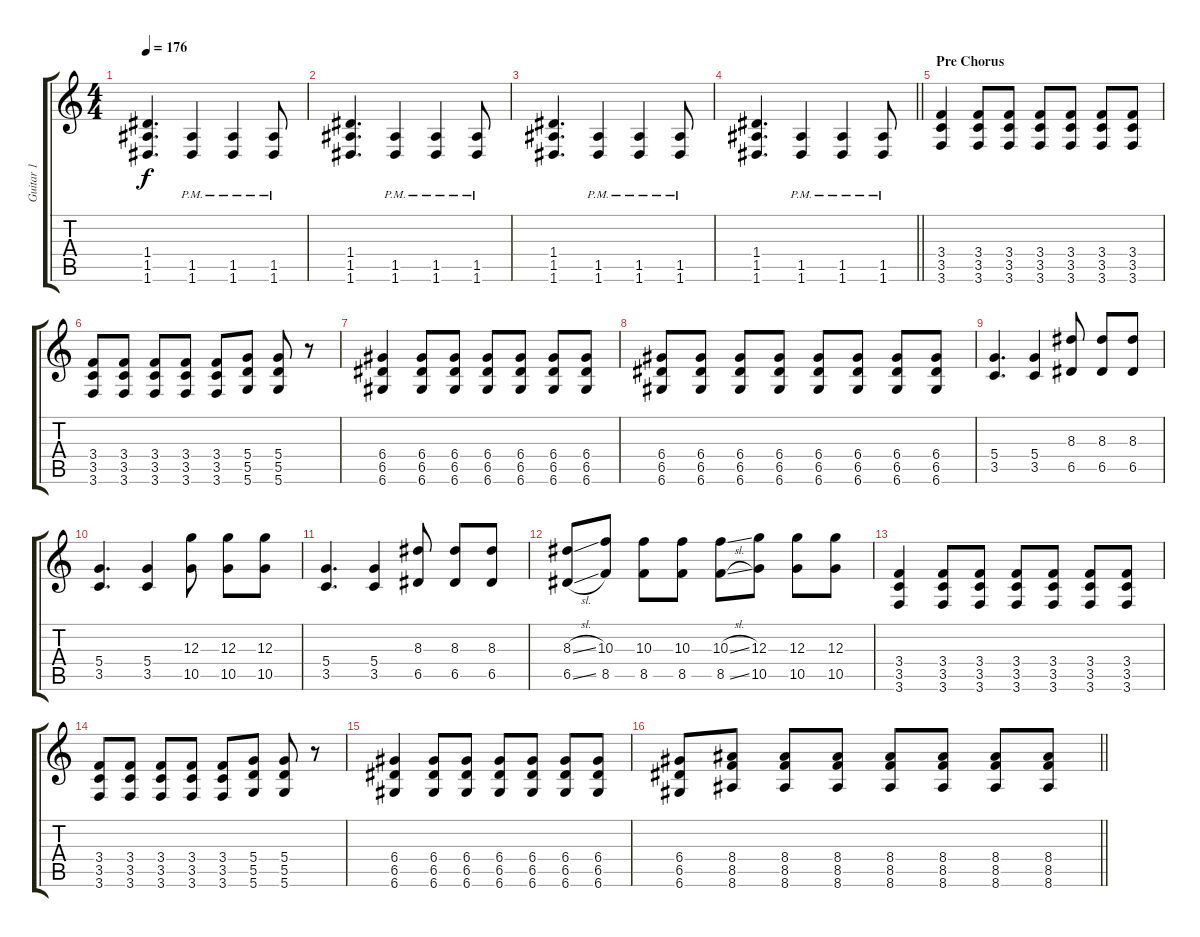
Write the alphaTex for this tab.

\track ("Guitar 1" "Guitar 1") {instrument distortionguitar}
\staff {score tabs}
\tuning (E4 B3 G3 D3 A2 D2) {hide}
\ts (4 4)
\tempo 176
\clef g2
\ks c
(1.4 1.5 1.6).4{d dy f} (1.5{pm} 1.6{pm}).4 (1.5{pm} 1.6{pm}).4 (1.5{pm} 1.6{pm}).8 |
(1.4 1.5 1.6).4{d} (1.5{pm} 1.6{pm}).4 (1.5{pm} 1.6{pm}).4 (1.5{pm} 1.6{pm}).8 |
(1.4 1.5 1.6).4{d} (1.5{pm} 1.6{pm}).4 (1.5{pm} 1.6{pm}).4 (1.5{pm} 1.6{pm}).8 |
\barLineRight lightlight
(1.4 1.5 1.6).4{d} (1.5{pm} 1.6{pm}).4 (1.5{pm} 1.6{pm}).4 (1.5{pm} 1.6{pm}).8 |
\section ("" "Pre Chorus")
(3.4 3.5 3.6).4 (3.4 3.5 3.6).8 (3.4 3.5 3.6).8 (3.4 3.5 3.6).8 (3.4 3.5 3.6).8 (3.4 3.5 3.6).8 (3.4 3.5 3.6).8 |
(3.4 3.5 3.6).8 (3.4 3.5 3.6).8 (3.4 3.5 3.6).8 (3.4 3.5 3.6).8 (3.4 3.5 3.6).8 (5.4 5.5 5.6).8 (5.4 5.5 5.6).8 r.8 |
(6.4 6.5 6.6).4 (6.4 6.5 6.6).8 (6.4 6.5 6.6).8 (6.4 6.5 6.6).8 (6.4 6.5 6.6).8 (6.4 6.5 6.6).8 (6.4 6.5 6.6).8 |
(6.4 6.5 6.6).8 (6.4 6.5 6.6).8 (6.4 6.5 6.6).8 (6.4 6.5 6.6).8 (6.4 6.5 6.6).8 (6.4 6.5 6.6).8 (6.4 6.5 6.6).8 (6.4 6.5 6.6).8 |
(5.4 3.5).4{d balance 0} (5.4 3.5).4 (8.3 6.5).8 (8.3 6.5).8 (8.3 6.5).8 |
(5.4 3.5).4{d} (5.4 3.5).4 (12.3 10.5).8 (12.3 10.5).8 (12.3 10.5).8 |
(5.4 3.5).4{d} (5.4 3.5).4 (8.3 6.5).8 (8.3 6.5).8 (8.3 6.5).8 |
(8.3{sl} 6.5{sl}).8 (10.3 8.5).8 (10.3 8.5).8 (10.3 8.5).8 (10.3{sl} 8.5{sl}).8 (12.3 10.5).8 (12.3 10.5).8 (12.3 10.5).8 |
(3.4 3.5 3.6).4 (3.4 3.5 3.6).8 (3.4 3.5 3.6).8 (3.4 3.5 3.6).8 (3.4 3.5 3.6).8 (3.4 3.5 3.6).8 (3.4 3.5 3.6).8 |
(3.4 3.5 3.6).8 (3.4 3.5 3.6).8 (3.4 3.5 3.6).8 (3.4 3.5 3.6).8 (3.4 3.5 3.6).8 (5.4 5.5 5.6).8 (5.4 5.5 5.6).8 r.8 |
(6.4 6.5 6.6).4 (6.4 6.5 6.6).8 (6.4 6.5 6.6).8 (6.4 6.5 6.6).8 (6.4 6.5 6.6).8 (6.4 6.5 6.6).8 (6.4 6.5 6.6).8 |
\barLineRight lightlight
(6.4 6.5 6.6).8 (8.4 8.5 8.6).8 (8.4 8.5 8.6).8 (8.4 8.5 8.6).8 (8.4 8.5 8.6).8 (8.4 8.5 8.6).8 (8.4 8.5 8.6).8 (8.4 8.5 8.6).8
